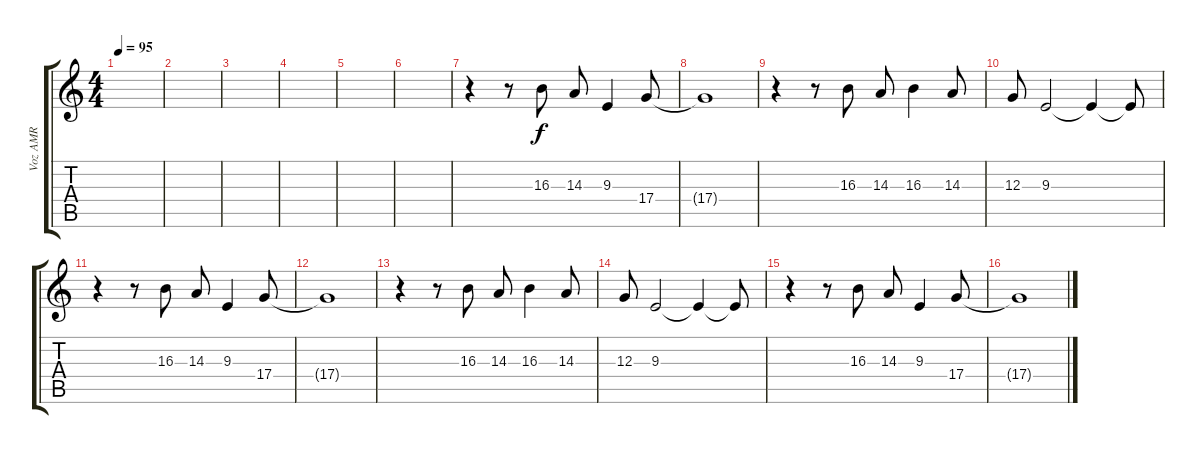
\track ("Voz AMR" "Voz AMR") {instrument stringensemble1}
\staff {score tabs}
\tuning (E4 B3 G3 D3 A2 E2) {hide}
\ts (4 4)
\tempo 95
\clef g2
\ks c
|
|
|
|
|
|
r.4 r.8 16.3.8 14.3.8 9.3.4 17.4.8 |
17.4{t}.1 |
r.4 r.8 16.3.8 14.3.8 16.3.4 14.3.8 |
12.3.8 9.3.2 9.3{t}.4 9.3{t}.8 |
r.4 r.8 16.3.8 14.3.8 9.3.4 17.4.8 |
17.4{t}.1 |
r.4 r.8 16.3.8 14.3.8 16.3.4 14.3.8 |
12.3.8 9.3.2 9.3{t}.4 9.3{t}.8 |
r.4 r.8 16.3.8 14.3.8 9.3.4 17.4.8 |
17.4{t}.1
